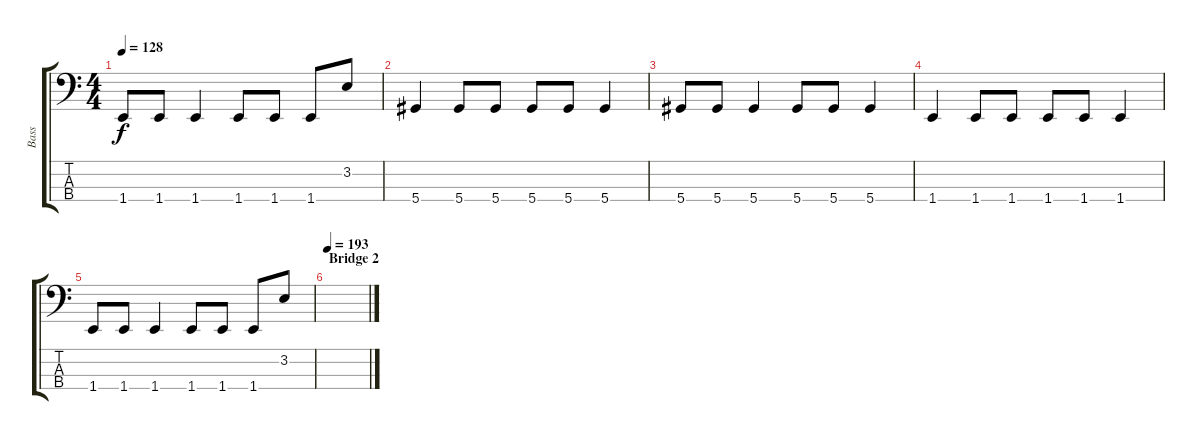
\track ("Bass" "Bass") {instrument electricbassfinger}
\staff {score tabs}
\tuning (Gb2 Db2 Ab1 Eb1) {hide}
\ts (4 4)
\tempo 128
\clef f4
\ks c
1.4.8{dy f} 1.4.8 1.4.4 1.4.8 1.4.8 1.4.8 3.2.8 |
5.4.4 5.4.8 5.4.8 5.4.8 5.4.8 5.4.4 |
5.4.8 5.4.8 5.4.4 5.4.8 5.4.8 5.4.4 |
1.4.4 1.4.8 1.4.8 1.4.8 1.4.8 1.4.4 |
1.4.8 1.4.8 1.4.4 1.4.8 1.4.8 1.4.8 3.2.8 |
\section ("" "Bridge 2")
\tempo 193
